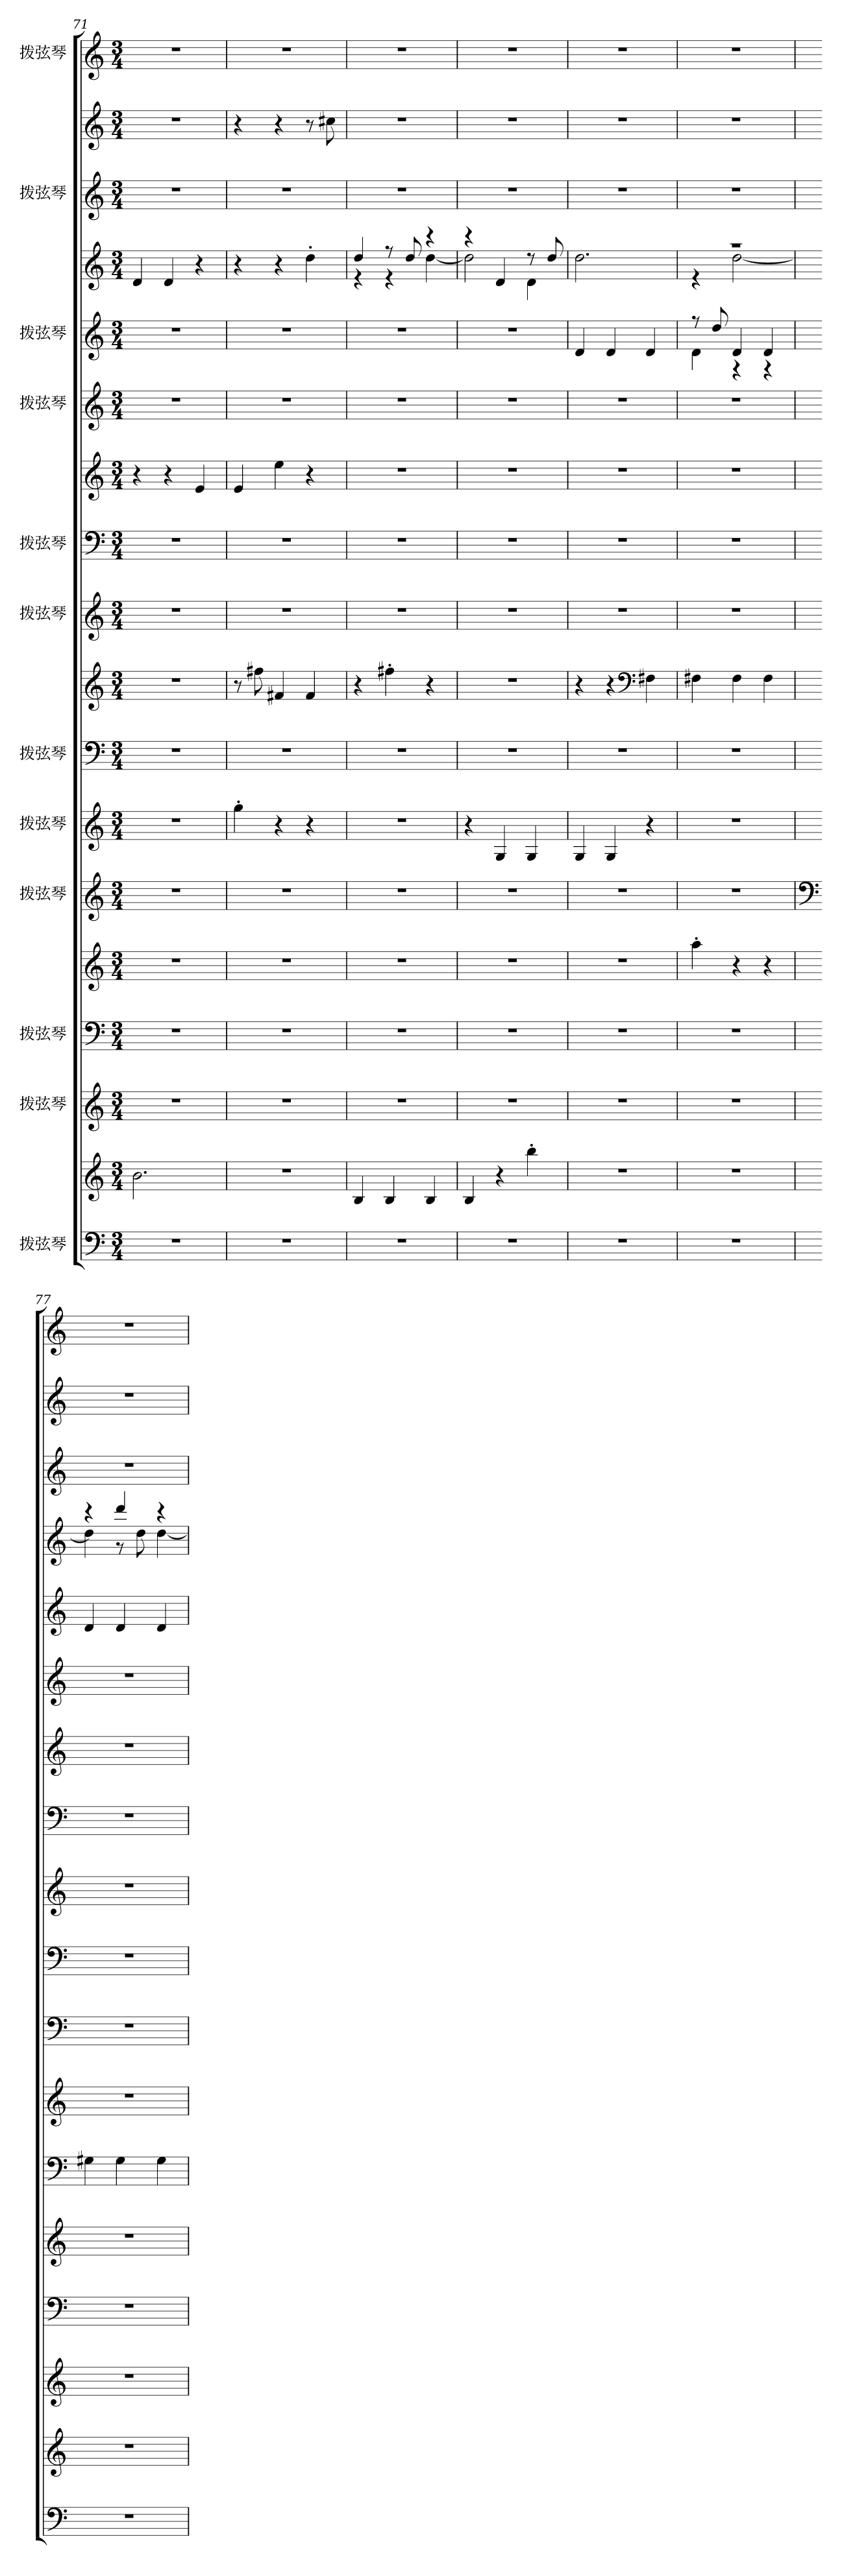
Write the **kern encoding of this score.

**kern	**kern	**kern	**kern	**kern	**kern	**kern	**kern	**kern	**kern	**kern	**kern	**kern	**kern	**kern	**kern	**kern	**kern
*part12	*part12	*part11	*part10	*part10	*part9	*part8	*part7	*part7	*part6	*part5	*part5	*part4	*part3	*part3	*part2	*part2	*part1
*staff18	*staff17	*staff16	*staff15	*staff14	*staff13	*staff12	*staff11	*staff10	*staff9	*staff8	*staff7	*staff6	*staff5	*staff4	*staff3	*staff2	*staff1
*I"拨弦琴	*	*I"拨弦琴	*I"拨弦琴	*	*I"拨弦琴	*I"拨弦琴	*I"拨弦琴	*	*I"拨弦琴	*I"拨弦琴	*	*I"拨弦琴	*I"拨弦琴	*	*I"拨弦琴	*	*I"拨弦琴
*clefF4	*clefG2	*clefG2	*clefF4	*clefG2	*clefG2	*clefG2	*clefF4	*clefG2	*clefG2	*clefF4	*clefG2	*clefG2	*clefG2	*clefG2	*clefG2	*clefG2	*clefG2
*k[]	*k[]	*k[]	*k[]	*k[]	*k[]	*k[]	*k[]	*k[]	*k[]	*k[]	*k[]	*k[]	*k[]	*k[]	*k[]	*k[]	*k[]
*M3/4	*M3/4	*M3/4	*M3/4	*M3/4	*M3/4	*M3/4	*M3/4	*M3/4	*M3/4	*M3/4	*M3/4	*M3/4	*M3/4	*M3/4	*M3/4	*M3/4	*M3/4
=71	=71	=71	=71	=71	=71	=71	=71	=71	=71	=71	=71	=71	=71	=71	=71	=71	=71
2.r	2.b\	2.r	2.r	2.r	2.r	2.r	2.r	2.r	2.r	2.r	4r	2.r	2.r	4d/	2.r	2.r	2.r
.	.	.	.	.	.	.	.	.	.	.	4r	.	.	4d/	.	.	.
.	.	.	.	.	.	.	.	.	.	.	4e/	.	.	4r	.	.	.
=72	=72	=72	=72	=72	=72	=72	=72	=72	=72	=72	=72	=72	=72	=72	=72	=72	=72
2.r	2.r	2.r	2.r	2.r	2.r	4gg'\	2.r	8r	2.r	2.r	4e/	2.r	2.r	4r	2.r	4r	2.r
.	.	.	.	.	.	.	.	8ff#X\	.	.	.	.	.	.	.	.	.
.	.	.	.	.	.	4r	.	4f#X/	.	.	4ee\	.	.	4r	.	4r	.
.	.	.	.	.	.	4r	.	4f#/	.	.	4r	.	.	4dd'\	.	8r	.
.	.	.	.	.	.	.	.	.	.	.	.	.	.	.	.	8cc#X\	.
=73	=73	=73	=73	=73	=73	=73	=73	=73	=73	=73	=73	=73	=73	=73	=73	=73	=73
*	*	*	*	*	*	*	*	*	*	*	*	*	*	*^	*	*	*
2.r	4B/	2.r	2.r	2.r	2.r	2.r	2.r	4r	2.r	2.r	2.r	2.r	2.r	4dd/	4r	2.r	2.r	2.r
.	4B/	.	.	.	.	.	.	4ff#X'\	.	.	.	.	.	8r	4r	.	.	.
.	.	.	.	.	.	.	.	.	.	.	.	.	.	8dd/	.	.	.	.
.	4B/	.	.	.	.	.	.	4r	.	.	.	.	.	4r	[4dd\	.	.	.
=74	=74	=74	=74	=74	=74	=74	=74	=74	=74	=74	=74	=74	=74	=74	=74	=74	=74	=74
2.r	4B/	2.r	2.r	2.r	2.r	4r	2.r	2.r	2.r	2.r	2.r	2.r	2.r	4r	2dd\]	2.r	2.r	2.r
.	4r	.	.	.	.	4G/	.	.	.	.	.	.	.	4d/	.	.	.	.
.	4bb'\	.	.	.	.	4G/	.	.	.	.	.	.	.	8r	4d\	.	.	.
.	.	.	.	.	.	.	.	.	.	.	.	.	.	8dd/	.	.	.	.
*	*	*	*	*	*	*	*	*	*	*	*	*	*	*v	*v	*	*	*
=75	=75	=75	=75	=75	=75	=75	=75	=75	=75	=75	=75	=75	=75	=75	=75	=75	=75
2.r	2.r	2.r	2.r	2.r	2.r	4G/	2.r	4r	2.r	2.r	2.r	2.r	4d/	2.dd\	2.r	2.r	2.r
.	.	.	.	.	.	4G/	.	4r	.	.	.	.	4d/	.	.	.	.
*	*	*	*	*	*	*	*	*clefF4	*	*	*	*	*	*	*	*	*
.	.	.	.	.	.	4r	.	4F#X\	.	.	.	.	4d/	.	.	.	.
=76	=76	=76	=76	=76	=76	=76	=76	=76	=76	=76	=76	=76	=76	=76	=76	=76	=76
*	*	*	*	*	*	*	*	*	*	*	*	*	*^	*^	*	*	*
2.r	2.r	2.r	2.r	4aa'\	2.r	2.r	2.r	4F#X\	2.r	2.r	2.r	2.r	8r	4d\	2.r	4r	2.r	2.r	2.r
.	.	.	.	.	.	.	.	.	.	.	.	.	8dd/	.	.	.	.	.	.
.	.	.	.	4r	.	.	.	4F#\	.	.	.	.	4d/	4r	.	[2dd\	.	.	.
.	.	.	.	4r	.	.	.	4F#\	.	.	.	.	4d/	4r	.	.	.	.	.
*	*	*	*	*	*	*	*	*	*	*	*	*	*v	*v	*	*	*	*	*
!!LO:PB:g=z
=77	=77	=77	=77	=77	=77	=77	=77	=77	=77	=77	=77	=77	=77	=77	=77	=77	=77	=77
*	*	*	*	*	*clefF4	*	*	*	*	*	*	*	*	*	*	*	*	*
2.r	2.r	2.r	2.r	2.r	4G#X\	2.r	2.r	2.r	2.r	2.r	2.r	2.r	4d/	4r	4dd\]	2.r	2.r	2.r
.	.	.	.	.	4G#\	.	.	.	.	.	.	.	4d/	4ddd/	8r	.	.	.
.	.	.	.	.	.	.	.	.	.	.	.	.	.	.	8dd\	.	.	.
.	.	.	.	.	4G#\	.	.	.	.	.	.	.	4d/	4r	[4dd\	.	.	.
*	*	*	*	*	*	*	*	*	*	*	*	*	*	*v	*v	*	*	*
=	=	=	=	=	=	=	=	=	=	=	=	=	=	=	=	=	=
*-	*-	*-	*-	*-	*-	*-	*-	*-	*-	*-	*-	*-	*-	*-	*-	*-	*-
